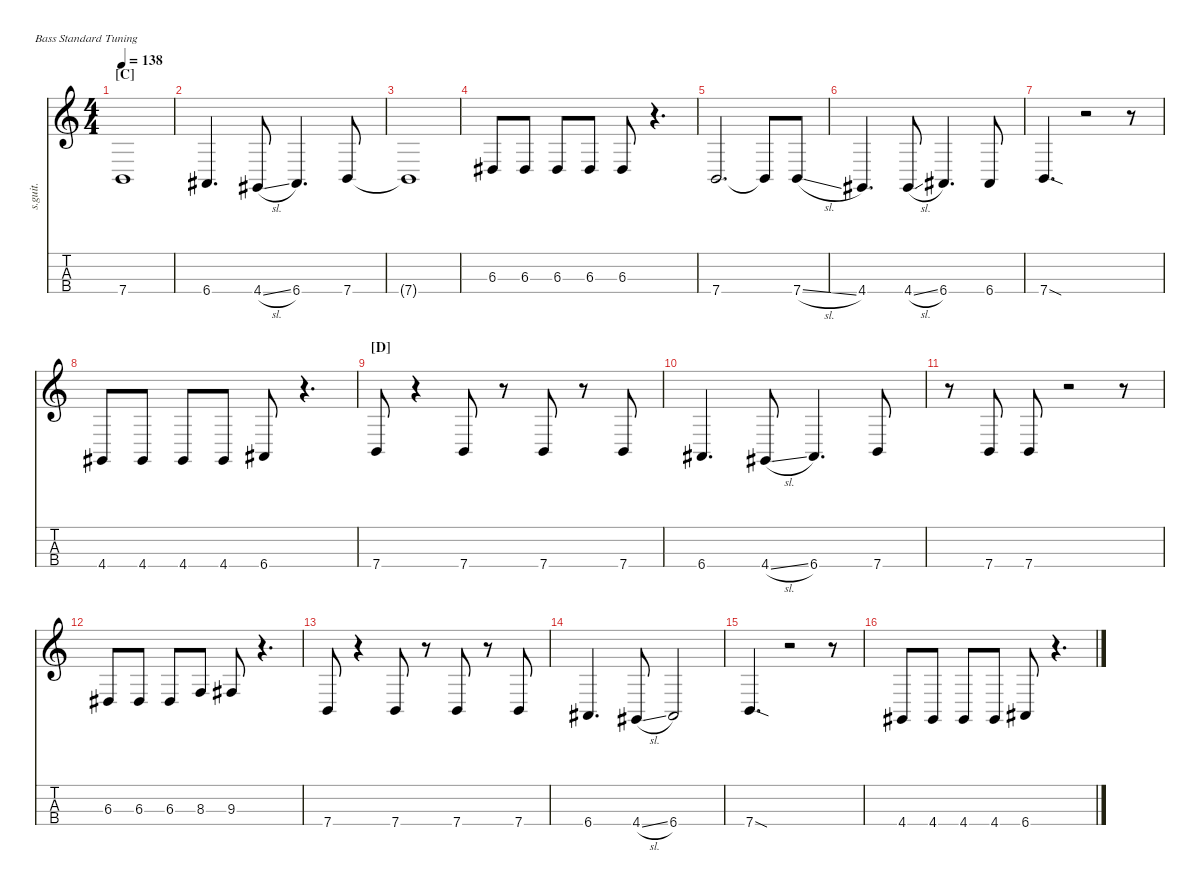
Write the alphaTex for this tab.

\defaultSystemsLayout 4
\hideDynamics
\bracketExtendMode nobrackets
\track ("Drew Pelisek" "s.guit.") {instrument electricbassfinger}
\staff {score tabs}
\tuning (G2 D2 A1 E1)
\ts (4 4)
\beaming (8 2 2 2 2)
\section ("C" "")
\tempo 138
\clef g2
\ks c
7.4.1{lyrics (0 "") lyrics (1 "") lyrics (2 "") lyrics (3 "") lyrics (4 "") dy mf} |
6.4{acc #}.4{d lyrics (0 "") lyrics (1 "") lyrics (2 "") lyrics (3 "") lyrics (4 "")} 4.4{sl acc #}.8{lyrics (0 "") lyrics (1 "") lyrics (2 "") lyrics (3 "") lyrics (4 "")} 6.4{acc #}.4{d lyrics (0 "") lyrics (1 "") lyrics (2 "") lyrics (3 "") lyrics (4 "")} 7.4.8{lyrics (0 "") lyrics (1 "") lyrics (2 "") lyrics (3 "") lyrics (4 "")} |
7.4{t}.1{lyrics (0 "") lyrics (1 "") lyrics (2 "") lyrics (3 "") lyrics (4 "")} |
6.3{acc #}.8{lyrics (0 "") lyrics (1 "") lyrics (2 "") lyrics (3 "") lyrics (4 "")} 6.3{acc #}.8{lyrics (0 "") lyrics (1 "") lyrics (2 "") lyrics (3 "") lyrics (4 "")} 6.3{acc #}.8{lyrics (0 "") lyrics (1 "") lyrics (2 "") lyrics (3 "") lyrics (4 "")} 6.3{acc #}.8{lyrics (0 "") lyrics (1 "") lyrics (2 "") lyrics (3 "") lyrics (4 "")} 6.3{acc #}.8{lyrics (0 "") lyrics (1 "") lyrics (2 "") lyrics (3 "") lyrics (4 "")} r.4{d} |
7.4.2{d lyrics (0 "") lyrics (1 "") lyrics (2 "") lyrics (3 "") lyrics (4 "")} 7.4{t}.8{lyrics (0 "") lyrics (1 "") lyrics (2 "") lyrics (3 "") lyrics (4 "")} 7.4{sl}.8{lyrics (0 "") lyrics (1 "") lyrics (2 "") lyrics (3 "") lyrics (4 "")} |
4.4{acc #}.4{d lyrics (0 "") lyrics (1 "") lyrics (2 "") lyrics (3 "") lyrics (4 "")} 4.4{sl acc #}.8{lyrics (0 "") lyrics (1 "") lyrics (2 "") lyrics (3 "") lyrics (4 "")} 6.4{acc #}.4{d lyrics (0 "") lyrics (1 "") lyrics (2 "") lyrics (3 "") lyrics (4 "")} 6.4{acc #}.8{lyrics (0 "") lyrics (1 "") lyrics (2 "") lyrics (3 "") lyrics (4 "")} |
7.4{sod}.4{d lyrics (0 "") lyrics (1 "") lyrics (2 "") lyrics (3 "") lyrics (4 "")} r.2 r.8 |
4.4{acc #}.8{lyrics (0 "") lyrics (1 "") lyrics (2 "") lyrics (3 "") lyrics (4 "")} 4.4{acc #}.8{lyrics (0 "") lyrics (1 "") lyrics (2 "") lyrics (3 "") lyrics (4 "")} 4.4{acc #}.8{lyrics (0 "") lyrics (1 "") lyrics (2 "") lyrics (3 "") lyrics (4 "")} 4.4{acc #}.8{lyrics (0 "") lyrics (1 "") lyrics (2 "") lyrics (3 "") lyrics (4 "")} 6.4{acc #}.8{lyrics (0 "") lyrics (1 "") lyrics (2 "") lyrics (3 "") lyrics (4 "")} r.4{d} |
\section ("D" "")
7.4.8{lyrics (0 "") lyrics (1 "") lyrics (2 "") lyrics (3 "") lyrics (4 "")} r.4 7.4.8{lyrics (0 "") lyrics (1 "") lyrics (2 "") lyrics (3 "") lyrics (4 "")} r.8 7.4.8{lyrics (0 "") lyrics (1 "") lyrics (2 "") lyrics (3 "") lyrics (4 "")} r.8 7.4.8{lyrics (0 "") lyrics (1 "") lyrics (2 "") lyrics (3 "") lyrics (4 "")} |
6.4{acc #}.4{d lyrics (0 "") lyrics (1 "") lyrics (2 "") lyrics (3 "") lyrics (4 "")} 4.4{sl acc #}.8{lyrics (0 "") lyrics (1 "") lyrics (2 "") lyrics (3 "") lyrics (4 "")} 6.4{acc #}.4{d lyrics (0 "") lyrics (1 "") lyrics (2 "") lyrics (3 "") lyrics (4 "")} 7.4.8{lyrics (0 "") lyrics (1 "") lyrics (2 "") lyrics (3 "") lyrics (4 "")} |
r.8 7.4.8{lyrics (0 "") lyrics (1 "") lyrics (2 "") lyrics (3 "") lyrics (4 "")} 7.4.8{lyrics (0 "") lyrics (1 "") lyrics (2 "") lyrics (3 "") lyrics (4 "")} r.2 r.8 |
6.3{acc #}.8{lyrics (0 "") lyrics (1 "") lyrics (2 "") lyrics (3 "") lyrics (4 "")} 6.3{acc #}.8{lyrics (0 "") lyrics (1 "") lyrics (2 "") lyrics (3 "") lyrics (4 "")} 6.3{acc #}.8{lyrics (0 "") lyrics (1 "") lyrics (2 "") lyrics (3 "") lyrics (4 "")} 8.3.8{lyrics (0 "") lyrics (1 "") lyrics (2 "") lyrics (3 "") lyrics (4 "")} 9.3{acc #}.8{lyrics (0 "") lyrics (1 "") lyrics (2 "") lyrics (3 "") lyrics (4 "")} r.4{d} |
7.4.8{lyrics (0 "") lyrics (1 "") lyrics (2 "") lyrics (3 "") lyrics (4 "")} r.4 7.4.8{lyrics (0 "") lyrics (1 "") lyrics (2 "") lyrics (3 "") lyrics (4 "")} r.8 7.4.8{lyrics (0 "") lyrics (1 "") lyrics (2 "") lyrics (3 "") lyrics (4 "")} r.8 7.4.8{lyrics (0 "") lyrics (1 "") lyrics (2 "") lyrics (3 "") lyrics (4 "")} |
6.4{acc #}.4{d lyrics (0 "") lyrics (1 "") lyrics (2 "") lyrics (3 "") lyrics (4 "")} 4.4{sl acc #}.8{lyrics (0 "") lyrics (1 "") lyrics (2 "") lyrics (3 "") lyrics (4 "")} 6.4{acc #}.2{lyrics (0 "") lyrics (1 "") lyrics (2 "") lyrics (3 "") lyrics (4 "")} |
7.4{sod}.4{d lyrics (0 "") lyrics (1 "") lyrics (2 "") lyrics (3 "") lyrics (4 "")} r.2 r.8 |
4.4{acc #}.8{lyrics (0 "") lyrics (1 "") lyrics (2 "") lyrics (3 "") lyrics (4 "")} 4.4{acc #}.8{lyrics (0 "") lyrics (1 "") lyrics (2 "") lyrics (3 "") lyrics (4 "")} 4.4{acc #}.8{lyrics (0 "") lyrics (1 "") lyrics (2 "") lyrics (3 "") lyrics (4 "")} 4.4{acc #}.8{lyrics (0 "") lyrics (1 "") lyrics (2 "") lyrics (3 "") lyrics (4 "")} 6.4{acc #}.8{lyrics (0 "") lyrics (1 "") lyrics (2 "") lyrics (3 "") lyrics (4 "")} r.4{d}
